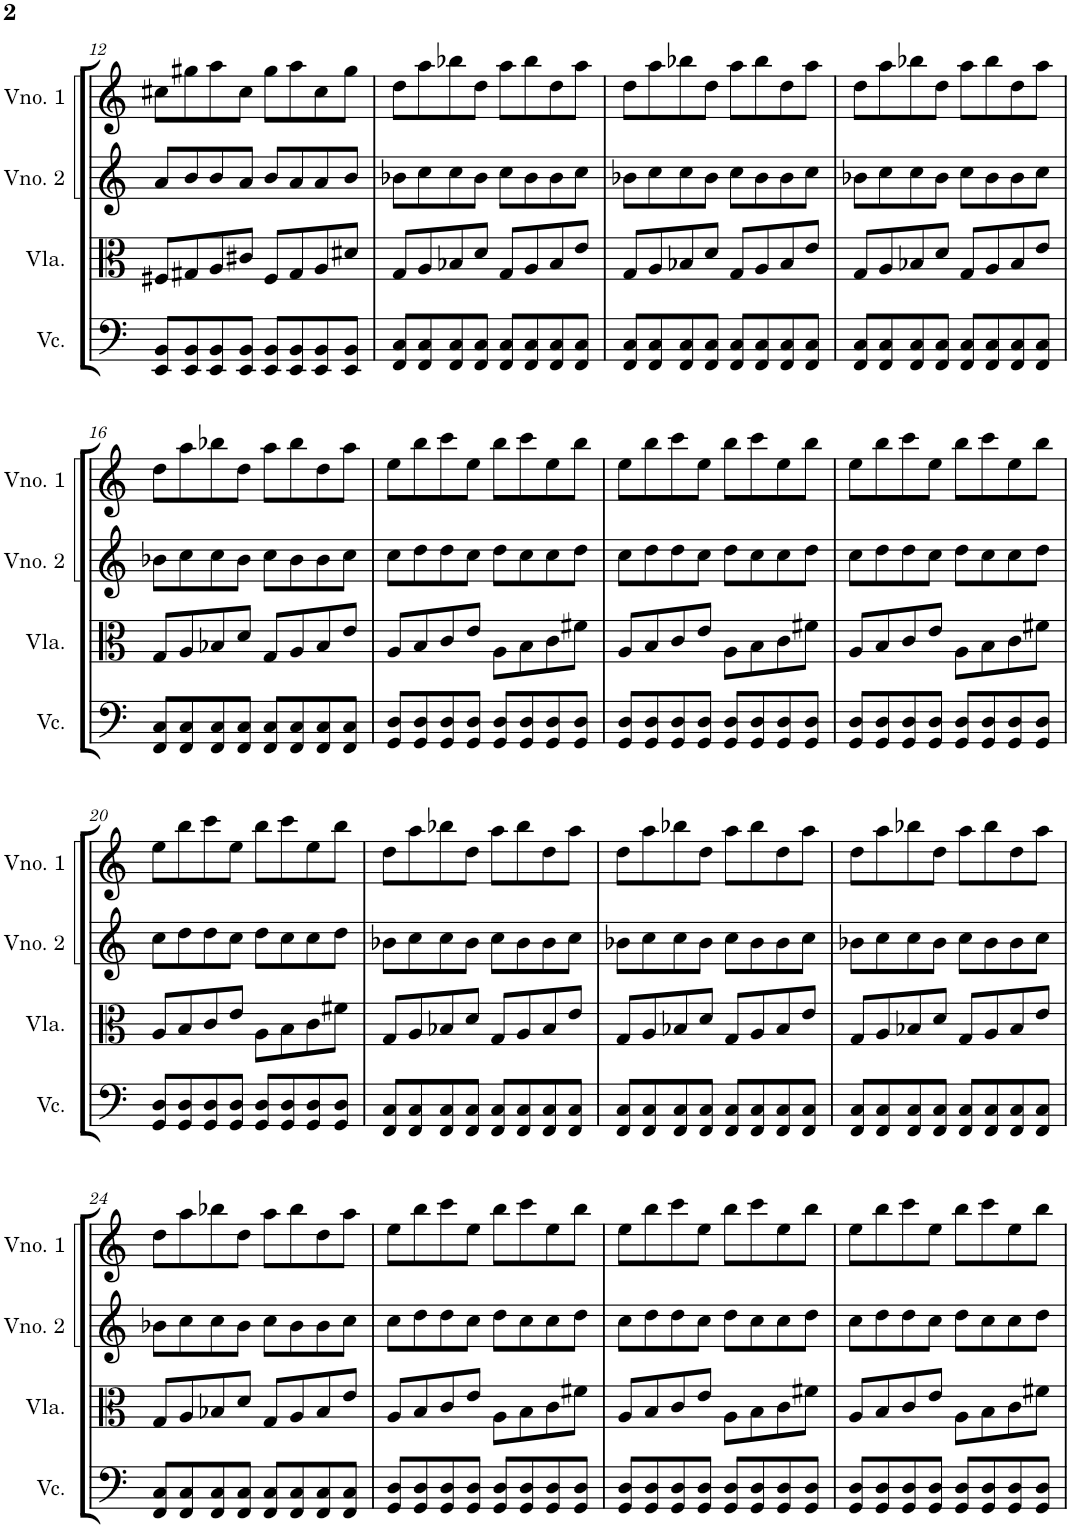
**kern	**kern	**kern	**kern
*part4	*part3	*part2	*part1
*staff4	*staff3	*staff2	*staff1
*I"Violoncelo	*I"Viola	*I"Violino 2	*I"Violino 1
*I'Vc.	*I'Vla.	*I'Vno. 2	*I'Vno. 1
!!LO:PB:g=z
*clefF4	*clefC3	*clefG2	*clefG2
*k[]	*k[]	*k[]	*k[]
*M4/4	*M4/4	*M4/4	*M4/4
=12	=12	=12	=12
8EE/ 8BB/L	8F#X/L	8a/L	8cc#X\L
8EE/ 8BB/	8G#X/	8b/	8gg#X\
8EE/ 8BB/	8A/	8b/	8aa\
8EE/ 8BB/J	8c#X/J	8a/J	8cc#\J
8EE/ 8BB/L	8F#/L	8b/L	8gg#\L
8EE/ 8BB/	8G#/	8a/	8aa\
8EE/ 8BB/	8A/	8a/	8cc#\
8EE/ 8BB/J	8d#X/J	8b/J	8gg#\J
=13	=13	=13	=13
8FF/ 8C/L	8G/L	8b-X\L	8dd\L
8FF/ 8C/	8A/	8cc\	8aa\
8FF/ 8C/	8B-X/	8cc\	8bb-X\
8FF/ 8C/J	8d/J	8b-\J	8dd\J
8FF/ 8C/L	8G/L	8cc\L	8aa\L
8FF/ 8C/	8A/	8b-\	8bb-\
8FF/ 8C/	8B-/	8b-\	8dd\
8FF/ 8C/J	8e/J	8cc\J	8aa\J
=14	=14	=14	=14
8FF/ 8C/L	8G/L	8b-X\L	8dd\L
8FF/ 8C/	8A/	8cc\	8aa\
8FF/ 8C/	8B-X/	8cc\	8bb-X\
8FF/ 8C/J	8d/J	8b-\J	8dd\J
8FF/ 8C/L	8G/L	8cc\L	8aa\L
8FF/ 8C/	8A/	8b-\	8bb-\
8FF/ 8C/	8B-/	8b-\	8dd\
8FF/ 8C/J	8e/J	8cc\J	8aa\J
=15	=15	=15	=15
8FF/ 8C/L	8G/L	8b-X\L	8dd\L
8FF/ 8C/	8A/	8cc\	8aa\
8FF/ 8C/	8B-X/	8cc\	8bb-X\
8FF/ 8C/J	8d/J	8b-\J	8dd\J
8FF/ 8C/L	8G/L	8cc\L	8aa\L
8FF/ 8C/	8A/	8b-\	8bb-\
8FF/ 8C/	8B-/	8b-\	8dd\
8FF/ 8C/J	8e/J	8cc\J	8aa\J
!!LO:LB:g=z
=16	=16	=16	=16
8FF/ 8C/L	8G/L	8b-X\L	8dd\L
8FF/ 8C/	8A/	8cc\	8aa\
8FF/ 8C/	8B-X/	8cc\	8bb-X\
8FF/ 8C/J	8d/J	8b-\J	8dd\J
8FF/ 8C/L	8G/L	8cc\L	8aa\L
8FF/ 8C/	8A/	8b-\	8bb-\
8FF/ 8C/	8B-/	8b-\	8dd\
8FF/ 8C/J	8e/J	8cc\J	8aa\J
=17	=17	=17	=17
8GG/ 8D/L	8A/L	8cc\L	8ee\L
8GG/ 8D/	8B/	8dd\	8bb\
8GG/ 8D/	8c/	8dd\	8ccc\
8GG/ 8D/J	8e/J	8cc\J	8ee\J
8GG/ 8D/L	8A\L	8dd\L	8bb\L
8GG/ 8D/	8B\	8cc\	8ccc\
8GG/ 8D/	8c\	8cc\	8ee\
8GG/ 8D/J	8f#X\J	8dd\J	8bb\J
=18	=18	=18	=18
8GG/ 8D/L	8A/L	8cc\L	8ee\L
8GG/ 8D/	8B/	8dd\	8bb\
8GG/ 8D/	8c/	8dd\	8ccc\
8GG/ 8D/J	8e/J	8cc\J	8ee\J
8GG/ 8D/L	8A\L	8dd\L	8bb\L
8GG/ 8D/	8B\	8cc\	8ccc\
8GG/ 8D/	8c\	8cc\	8ee\
8GG/ 8D/J	8f#X\J	8dd\J	8bb\J
=19	=19	=19	=19
8GG/ 8D/L	8A/L	8cc\L	8ee\L
8GG/ 8D/	8B/	8dd\	8bb\
8GG/ 8D/	8c/	8dd\	8ccc\
8GG/ 8D/J	8e/J	8cc\J	8ee\J
8GG/ 8D/L	8A\L	8dd\L	8bb\L
8GG/ 8D/	8B\	8cc\	8ccc\
8GG/ 8D/	8c\	8cc\	8ee\
8GG/ 8D/J	8f#X\J	8dd\J	8bb\J
!!LO:LB:g=z
=20	=20	=20	=20
8GG/ 8D/L	8A/L	8cc\L	8ee\L
8GG/ 8D/	8B/	8dd\	8bb\
8GG/ 8D/	8c/	8dd\	8ccc\
8GG/ 8D/J	8e/J	8cc\J	8ee\J
8GG/ 8D/L	8A\L	8dd\L	8bb\L
8GG/ 8D/	8B\	8cc\	8ccc\
8GG/ 8D/	8c\	8cc\	8ee\
8GG/ 8D/J	8f#X\J	8dd\J	8bb\J
=21	=21	=21	=21
8FF/ 8C/L	8G/L	8b-X\L	8dd\L
8FF/ 8C/	8A/	8cc\	8aa\
8FF/ 8C/	8B-X/	8cc\	8bb-X\
8FF/ 8C/J	8d/J	8b-\J	8dd\J
8FF/ 8C/L	8G/L	8cc\L	8aa\L
8FF/ 8C/	8A/	8b-\	8bb-\
8FF/ 8C/	8B-/	8b-\	8dd\
8FF/ 8C/J	8e/J	8cc\J	8aa\J
=22	=22	=22	=22
8FF/ 8C/L	8G/L	8b-X\L	8dd\L
8FF/ 8C/	8A/	8cc\	8aa\
8FF/ 8C/	8B-X/	8cc\	8bb-X\
8FF/ 8C/J	8d/J	8b-\J	8dd\J
8FF/ 8C/L	8G/L	8cc\L	8aa\L
8FF/ 8C/	8A/	8b-\	8bb-\
8FF/ 8C/	8B-/	8b-\	8dd\
8FF/ 8C/J	8e/J	8cc\J	8aa\J
=23	=23	=23	=23
8FF/ 8C/L	8G/L	8b-X\L	8dd\L
8FF/ 8C/	8A/	8cc\	8aa\
8FF/ 8C/	8B-X/	8cc\	8bb-X\
8FF/ 8C/J	8d/J	8b-\J	8dd\J
8FF/ 8C/L	8G/L	8cc\L	8aa\L
8FF/ 8C/	8A/	8b-\	8bb-\
8FF/ 8C/	8B-/	8b-\	8dd\
8FF/ 8C/J	8e/J	8cc\J	8aa\J
!!LO:LB:g=z
=24	=24	=24	=24
8FF/ 8C/L	8G/L	8b-X\L	8dd\L
8FF/ 8C/	8A/	8cc\	8aa\
8FF/ 8C/	8B-X/	8cc\	8bb-X\
8FF/ 8C/J	8d/J	8b-\J	8dd\J
8FF/ 8C/L	8G/L	8cc\L	8aa\L
8FF/ 8C/	8A/	8b-\	8bb-\
8FF/ 8C/	8B-/	8b-\	8dd\
8FF/ 8C/J	8e/J	8cc\J	8aa\J
=25	=25	=25	=25
8GG/ 8D/L	8A/L	8cc\L	8ee\L
8GG/ 8D/	8B/	8dd\	8bb\
8GG/ 8D/	8c/	8dd\	8ccc\
8GG/ 8D/J	8e/J	8cc\J	8ee\J
8GG/ 8D/L	8A\L	8dd\L	8bb\L
8GG/ 8D/	8B\	8cc\	8ccc\
8GG/ 8D/	8c\	8cc\	8ee\
8GG/ 8D/J	8f#X\J	8dd\J	8bb\J
=26	=26	=26	=26
8GG/ 8D/L	8A/L	8cc\L	8ee\L
8GG/ 8D/	8B/	8dd\	8bb\
8GG/ 8D/	8c/	8dd\	8ccc\
8GG/ 8D/J	8e/J	8cc\J	8ee\J
8GG/ 8D/L	8A\L	8dd\L	8bb\L
8GG/ 8D/	8B\	8cc\	8ccc\
8GG/ 8D/	8c\	8cc\	8ee\
8GG/ 8D/J	8f#X\J	8dd\J	8bb\J
=27	=27	=27	=27
8GG/ 8D/L	8A/L	8cc\L	8ee\L
8GG/ 8D/	8B/	8dd\	8bb\
8GG/ 8D/	8c/	8dd\	8ccc\
8GG/ 8D/J	8e/J	8cc\J	8ee\J
8GG/ 8D/L	8A\L	8dd\L	8bb\L
8GG/ 8D/	8B\	8cc\	8ccc\
8GG/ 8D/	8c\	8cc\	8ee\
8GG/ 8D/J	8f#X\J	8dd\J	8bb\J
=	=	=	=
*-	*-	*-	*-
